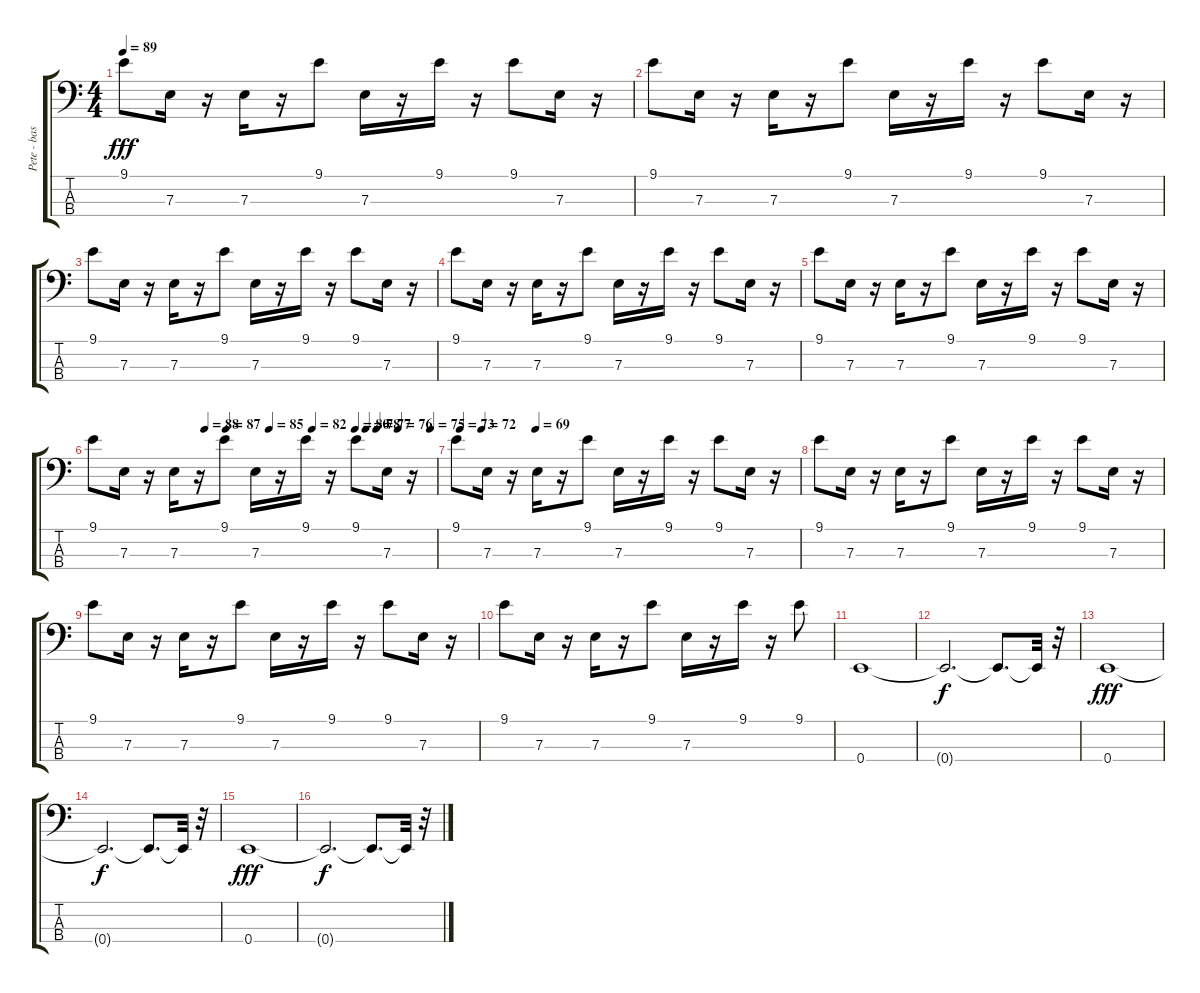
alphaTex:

\track ("Pete - bass guitar" "Pete - bas") {instrument electricbassfinger}
\staff {score tabs}
\tuning (G2 D2 A1 E1) {hide}
\ts (4 4)
\tempo 89
\clef f4
\ks c
9.1.8{dy fff} 7.3.16 r.16 7.3.16 r.16 9.1.8 7.3.16 r.16 9.1.16 r.16 9.1.8 7.3.16 r.16 |
9.1.8 7.3.16 r.16 7.3.16 r.16 9.1.8 7.3.16 r.16 9.1.16 r.16 9.1.8 7.3.16 r.16 |
9.1.8 7.3.16 r.16 7.3.16 r.16 9.1.8 7.3.16 r.16 9.1.16 r.16 9.1.8 7.3.16 r.16 |
9.1.8 7.3.16 r.16 7.3.16 r.16 9.1.8 7.3.16 r.16 9.1.16 r.16 9.1.8 7.3.16 r.16 |
9.1.8 7.3.16 r.16 7.3.16 r.16 9.1.8 7.3.16 r.16 9.1.16 r.16 9.1.8 7.3.16 r.16 |
\tempo (88 0.328125)
\tempo (87 0.390625)
\tempo (85 0.515625)
\tempo (82 0.640625)
\tempo (80 0.765625)
\tempo (78 0.796875)
\tempo (77 0.828125)
\tempo (76 0.890625)
\tempo (75 0.984375)
9.1.8 7.3.16 r.16 7.3.16 r.16 9.1.8 7.3.16 r.16 9.1.16 r.16 9.1.8 7.3.16 r.16 |
\tempo (73 0.015625)
\tempo (72 0.078125)
\tempo (69 0.234375)
9.1.8 7.3.16 r.16 7.3.16 r.16 9.1.8 7.3.16 r.16 9.1.16 r.16 9.1.8 7.3.16 r.16 |
9.1.8 7.3.16 r.16 7.3.16 r.16 9.1.8 7.3.16 r.16 9.1.16 r.16 9.1.8 7.3.16 r.16 |
9.1.8 7.3.16 r.16 7.3.16 r.16 9.1.8 7.3.16 r.16 9.1.16 r.16 9.1.8 7.3.16 r.16 |
9.1.8 7.3.16 r.16 7.3.16 r.16 9.1.8 7.3.16 r.16 9.1.16 r.16 9.1.8 |
0.4.1 |
0.4{t}.2{d dy f} 0.4{t}.8{d} 0.4{t}.32 r.32 |
0.4.1{dy fff} |
0.4{t}.2{d dy f} 0.4{t}.8{d} 0.4{t}.32 r.32 |
0.4.1{dy fff} |
0.4{t}.2{d dy f} 0.4{t}.8{d} 0.4{t}.32 r.32
